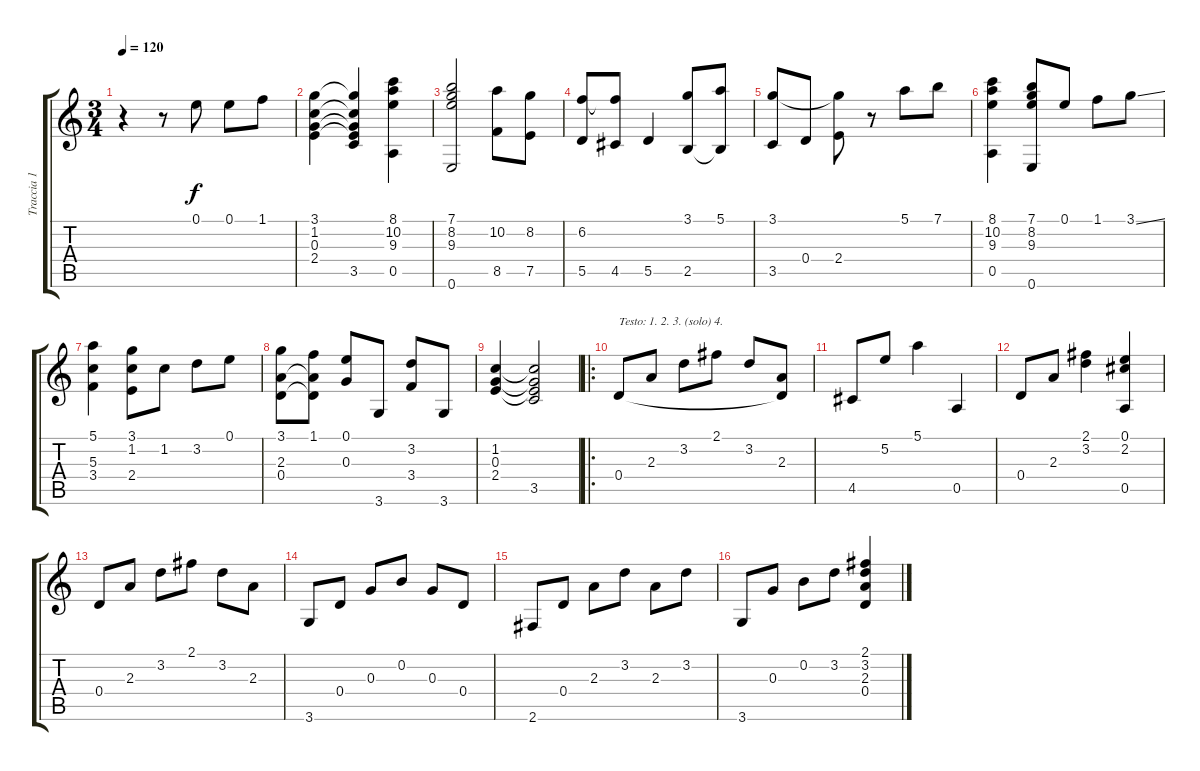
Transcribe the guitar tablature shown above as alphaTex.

\track ("Traccia 1" "Traccia 1") {instrument acousticguitarsteel}
\staff {score tabs}
\tuning (E4 B3 G3 D3 A2 E2) {hide}
\ts (3 4)
\tempo 120
\clef g2
\ks c
r.4{dy f instrument acousticguitarsteel} r.8 0.1.8 0.1.8 1.1.8 |
(3.1 1.2 0.3 2.4).4 (3.1{t} 1.2{t} 0.3{t} 2.4{t} 3.5).4 (8.1 10.2 9.3 0.5).4 |
(7.1 8.2 9.3 0.6).2 (10.2 8.5).8 (8.2 7.5).8 |
(6.2 5.5).8 (6.2{t} 4.5).8 5.5.4 (3.1 2.5).8 (5.1 2.5{t}).8 |
(3.1 3.5).8 0.4.8 (3.1{t} 2.4).8 r.8 5.1.8 7.1.8 |
(8.1 10.2 9.3 0.5).4 (7.1 8.2 9.3 0.6).8 0.1.8 1.1.8 3.1{ss}.8 |
(5.1 5.3 3.4).4 (3.1 1.2 2.4).8 1.2.8 3.2.8 0.1.8 |
(3.1 2.3 0.4).8 (1.1 2.3{t} 0.4{t}).8 (0.1 0.3).8 3.6.8 (3.2 3.4).8 3.6.8 |
(1.2 0.3 2.4).4 (1.2{t} 0.3{t} 2.4{t} 3.5).2 |
\ro
0.4.8{txt "Testo: 1. 2. 3. (solo) 4. "} 2.3.8 3.2.8 2.1.8 3.2.8 (2.3 0.4{t}).8 |
4.5.8 5.2.8 5.1.4 0.5.4 |
0.4.8 2.3.8 (2.1 3.2).4 (0.1 2.2 0.5).4 |
0.4.8 2.3.8 3.2.8 2.1.8 3.2.8 2.3.8 |
3.6.8 0.4.8 0.3.8 0.2.8 0.3.8 0.4.8 |
2.6.8 0.4.8 2.3.8 3.2.8 2.3.8 3.2.8 |
3.6.8 0.3.8 0.2.8 3.2.8 (2.1 3.2 2.3 0.4).4
